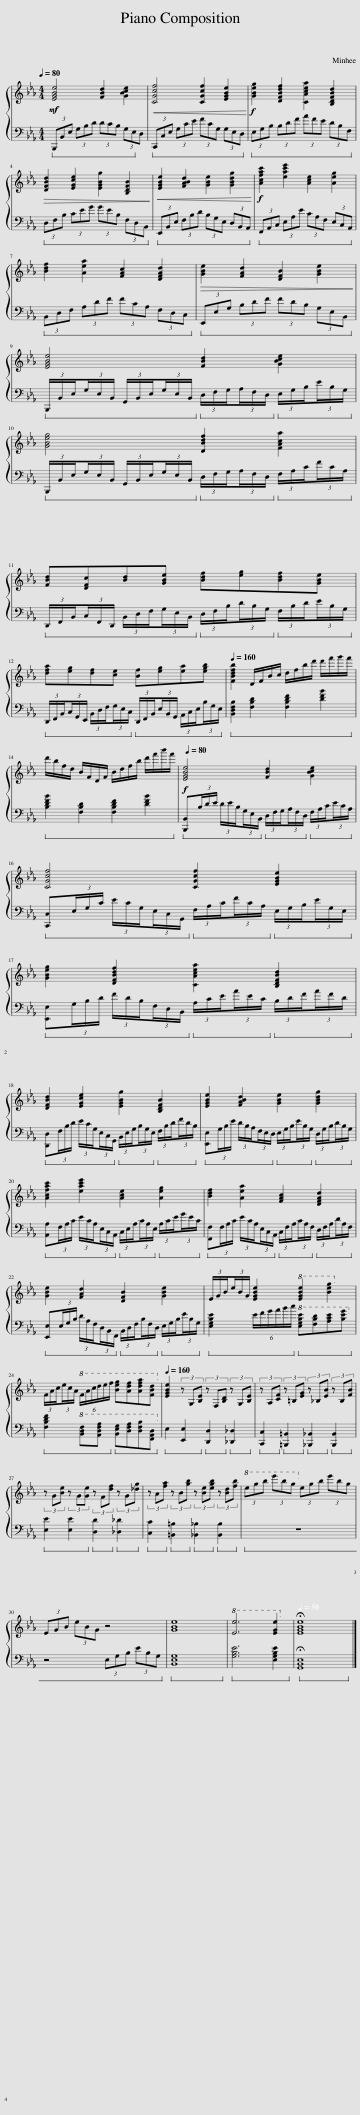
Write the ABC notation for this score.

X:1
%%score { 1 | 2 }
L:1/8
Q:1/4=80
M:4/4
I:linebreak $
K:Eb
V:1 treble
V:2 bass
V:1
!mf! [EGBe]4 [FBd]2 [GBce]2 |!<(! [CGcf]4 [CGcf]2 [EGBe]2!<)! |!f! [GBeg]2 [DFBdf]2 [CAcea]2 [B,DFBd]2 |$!>(! [DFBd]2 [EGce]2 [EGBg]2 [B,DFB]2!>)! |!<(! [EGBe]2 [FABd]2 [GBe]2 [GBdg]2!<)! | %5
!f! [Acfac']2 [eac'e']2 [Ace]2 [Aeg]2 |$ [Bdf]2 [Aea]2 [FAc]2 [DFAd]2 |!>(! [GBe]2 [FAd]2 [DFB]2 [GBe]2!>)! |$ [EGBe]4 [FBd]2 [GBce]2 |$ [GBeg]4 [DBdf]2 [FAca]2 |$ %10
 [FBd][DFc][Bd][GBe] [Bdf][eg][Bdf][GBe] |$ [dfa][eg][df][ce] [Bf][eg][ea][egb] |[Q:1/4=160] [FBdfb]2 D/F/B/c/ d/f/b/d'/ d'/f'/g'/f'/ |$ d'/b/f/d/ B/F/D/F/ B/d/f/b/ d'/f'/b'/f'/ |!f![Q:1/4=80] [EGBe]4 [FBd]2 [GBce]2 |$ %15
 [CGcf]4 [CGcf]2 [EGBe]2 |$ [GBeg]2 [DFBdf]2 [CAcea]2 [B,DFBd]2 |$ [DFBd]2 [EGce]2 [EGBg]2 [B,DFB]2 | [EGBe]2 [FABd]2 [GBe]2 [GBdg]2 |$ [Acfac']2 [eac'e']2 [Ace]2 [Aeg]2 | %20
 [Bdf]2 [Aea]2 [FAc]2 [DFAd]2 |$ [GBe]2 [FAd]2 [DFB]2 [GBe]2 | (3E/G/B/(3e/B/G/ [EGBe]2!8va(! [egbe']2 [be'g']2!8va)! |$ (3F/A/c/(3e/c/A/!8va(! (6:4:6f/a/c'/d'/e'/f'/ [be'g'][ad'f'][ad'f'a'][fbd']!8va)! |[Q:1/4=160] [EGBe]2 (3z G,[B,E] (3z F,[B,D] (3z G,[B,E] | %25
 (3z A,[CF] (3z =B,[EG] (3z _B,[EB] (3z B,[FB] |$ (3z G[Be] (3z G[Ge] (3z F[df] (3z G[_dg] | (3z A[fa] (3z B[gb] (3z [Be][egb] (3z [Bd][fb] |!8va(! (3e'g'b' (3e''b'g'!8va)! (3egb (3e'bg |$ (3EGB (3eBG z4 | %30
 [GBe]8 |!8va(! [ee']6 [ege']2!8va)! |[Q:1/4=50] !fermata![EGBe]8 |] %33
V:2
!ped! (3B,,,B,,E, (3G,B,D (3DCB, (3G,E,!ped-up!D, |!ped! (3C,,C,E, (3G,CE (3FCG, (3G,E,D,!ped-up! |!ped! (3E,G,B, (3B,DF (3AFE (3DB,F,!ped-up! |$!ped! (3D,F,B, (3CEG (3GEB, (3F,D,B,,!ped-up! |!ped! (3E,,B,,E, (3F,B,D (3B,G,E, (3D,B,,A,,!ped-up! | %5
!ped! (3F,,A,,C, (3E,A,E (3CA,F, (3E,C,A,,!ped-up! |$!ped! (3B,,D,F, (3A,DF (3FCA, (3F,D,C,!ped-up! |!ped! (3E,,E,G, (3B,DF (3FDB, (3G,E,B,,!ped-up! |$!ped! (3B,,,/B,,/E,/(3G,/E,/B,,/ (3G,,/B,,/E,/(3G,/E,/B,,/!ped-up!!ped! (3D,/F,/G,/(3A,/F,/D,/!ped-up!!ped! (3E,/G,/B,/(3E/B,/G,/!ped-up! |$!ped! (3B,,,/B,,/E,/(3G,/E,/B,,/ (3G,,/B,,/E,/(3G,/E,/B,,/!ped-up!!ped! (3D,/F,/G,/(3A,/F,/D,/!ped-up!!ped! (3F,/A,/C/(3F/C/A,/!ped-up! |$ %10
!ped! (3D,,/F,,/B,,/(3C,/F,,/D,,/ (3B,,/D,/F,/(3G,/E,/B,,/!ped-up!!ped! (3D,/F,/B,/(3D/B,/G,/!ped-up!!ped! (3F,/B,/D/(3E/B,/G,/!ped-up! |$!ped! (3D,,/F,,/B,,/(3C,/G,,/E,,/ (3B,,/D,/F,/(3G,/E,/C,/!ped-up!!ped! (3D,,/F,,/B,,/(3E,/B,,/G,,/ (3A,,/C,/E,/(3B,/G,/E,/!ped-up! |!ped! [B,,D,F,B,]2 [F,B,D]2 [F,B,DF]2 [DFB]2!ped-up! |$!ped! [B,DFB]2 [F,B,D]2 [F,B,DF]2 [DFB]2!ped-up! |!ped! [B,,,B,,](3B,/D/E/ (3D/E/B,/(3G,/E,/B,,/!ped-up!!ped! (3D,/F,/G,/(3A,/F,/D,/!ped-up!!ped! (3F,/A,/C/(3E/C/A,/!ped-up! |$ %15
!ped! [C,,C,](3E,/G,/C/ (3E/C/G,/(3E,/C,/G,,/!ped-up!!ped! (3F,/A,/C/(3F/C/A,/!ped-up!!ped! (3E,/G,/B,/(3E/G,/E,/!ped-up! |$!ped! [E,,E,](3G,/B,/D/ (3F/D/B,/(3F,/D,/B,,/!ped-up!!ped! (3A,/C/E/(3A/E/C/!ped-up!!ped! (3B,/D/F/(3A/F/D/!ped-up! |$!ped! [D,,D,](3F,/B,/D/ (3E/C/G,/(3E,/C,/G,,/!ped-up!!ped! (3B,,/E,/G,/(3B,/G,/E,/!ped-up!!ped! (3F,/B,/D/(3F/D/B,/!ped-up! |!ped! [E,,E,](3G,/B,/E/ (3D/B,/A,/(3F,/E,/D,/!ped-up!!ped! (3E,/G,/B,/(3E/B,/G,/!ped-up!!ped! (3D,/G,/B,/(3D/B,/G,/!ped-up! |$!ped! [A,,A,](3F,/A,/C/ (3E/C/A,/(3E,/C,/A,,/!ped-up!!ped! (3C,/E,/A,/(3C/A,/E,/!ped-up!!ped! (3A,/C/E/(3G/E/C/!ped-up! | %20
!ped! [F,,F,](3F,/A,/C/ (3E/C/A,/(3E,/C,/A,,/!ped-up!!ped! (3C,/F,/A,/(3C/A,/F,/!ped-up!!ped! (3D,/F,/A,/(3D/A,/F,/!ped-up! |$!ped! [E,,E,](3E,/G,/B,/ (3D/A,/F,/(3D,/B,,/F,,/!ped-up!!ped! (3B,,/D,/F,/(3B,/F,/D,/!ped-up!!ped! (3E,/G,/B,/(3E/B,/G,/!ped-up! |!ped! [E,G,B,E]2 (6:4:6E/F/G/A/B/c/!ped-up!!8va(!!ped! [EGBe][FBd][Ace][Beg]!8va)!!ped-up! |$!ped! [F,B,DF]2!8va(! [B,DF][A,DFA]!ped-up!!ped! [B,EG][DFA][DFB][F,A,D]!8va)!!ped-up! |!ped! E,2 [E,,E,]2!ped-up!!ped! [D,,D,]2!ped-up!!ped! [_D,,_D,]2!ped-up! | %25
!ped! [C,,C,]2!ped-up!!ped! [=B,,,=B,,]2!ped-up!!ped! [_B,,,_B,,]2!ped-up!!ped! [B,,,B,,]2!ped-up! |$!ped! [E,E]2 [E,E]2!ped-up!!ped! [D,D]2!ped-up!!ped! [_D,_D]2!ped-up! |!ped! [C,C]2!ped-up!!ped! [=B,,=B,]2!ped-up!!ped! [_B,,_B,]2!ped-up!!ped! [B,,B,]2!ped-up! |!ped! z8 |$ z4 (3E,G,B, (3EB,G,!ped-up! | %30
!ped! [B,,E,G,]8!ped-up! |!ped! [G,B,E]6 [E,G,B,E]2!ped-up! |!ped! !fermata![G,,B,,E,]8!ped-up! |] %33
